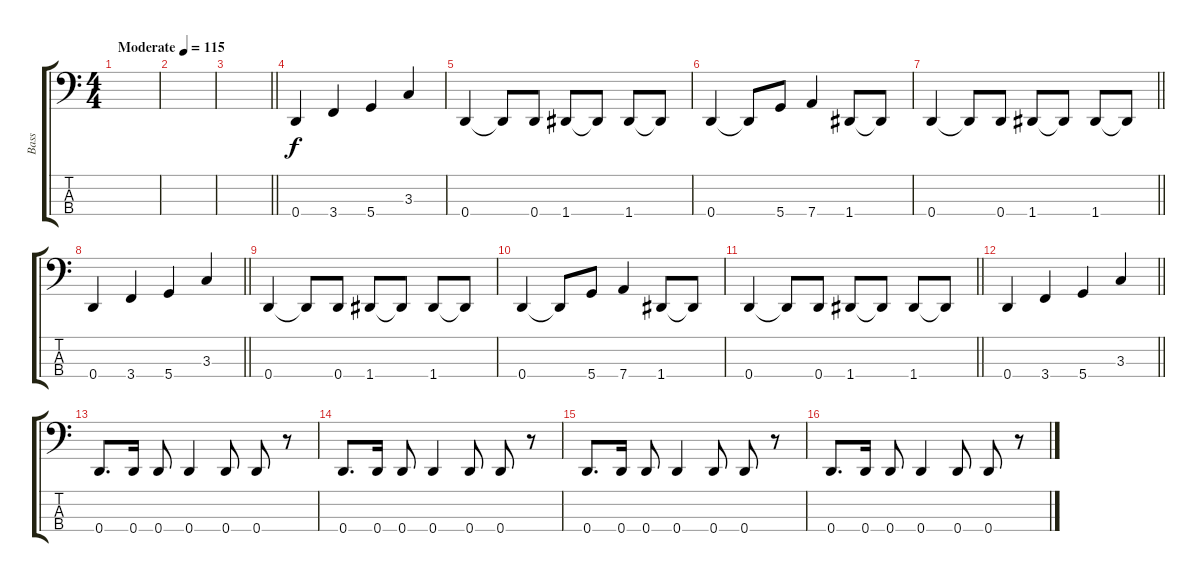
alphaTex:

\track ("Bass" "Bass") {instrument electricbassfinger}
\staff {score tabs}
\tuning (G2 D2 A1 D1) {hide}
\ts (4 4)
\section ("" "")
\tempo (115 "Moderate")
\clef f4
\ks c
|
|
\barLineRight lightlight
|
\section ("" "")
0.4.4 3.4.4 5.4.4 3.3.4 |
0.4.4 0.4{t}.8 0.4.8 1.4.8 1.4{t}.8 1.4.8 1.4{t}.8 |
0.4.4 0.4{t}.8 5.4.8 7.4.4 1.4.8 1.4{t}.8 |
\barLineRight lightlight
0.4.4 0.4{t}.8 0.4.8 1.4.8 1.4{t}.8 1.4.8 1.4{t}.8 |
\barLineRight lightlight
0.4.4 3.4.4 5.4.4 3.3.4 |
0.4.4 0.4{t}.8 0.4.8 1.4.8 1.4{t}.8 1.4.8 1.4{t}.8 |
0.4.4 0.4{t}.8 5.4.8 7.4.4 1.4.8 1.4{t}.8 |
\barLineRight lightlight
0.4.4 0.4{t}.8 0.4.8 1.4.8 1.4{t}.8 1.4.8 1.4{t}.8 |
\barLineRight lightlight
0.4.4 3.4.4 5.4.4 3.3.4 |
\section ("" "")
0.4.8{d} 0.4.16 0.4.8 0.4.4 0.4.8 0.4.8 r.8 |
0.4.8{d} 0.4.16 0.4.8 0.4.4 0.4.8 0.4.8 r.8 |
0.4.8{d} 0.4.16 0.4.8 0.4.4 0.4.8 0.4.8 r.8 |
0.4.8{d} 0.4.16 0.4.8 0.4.4 0.4.8 0.4.8 r.8
